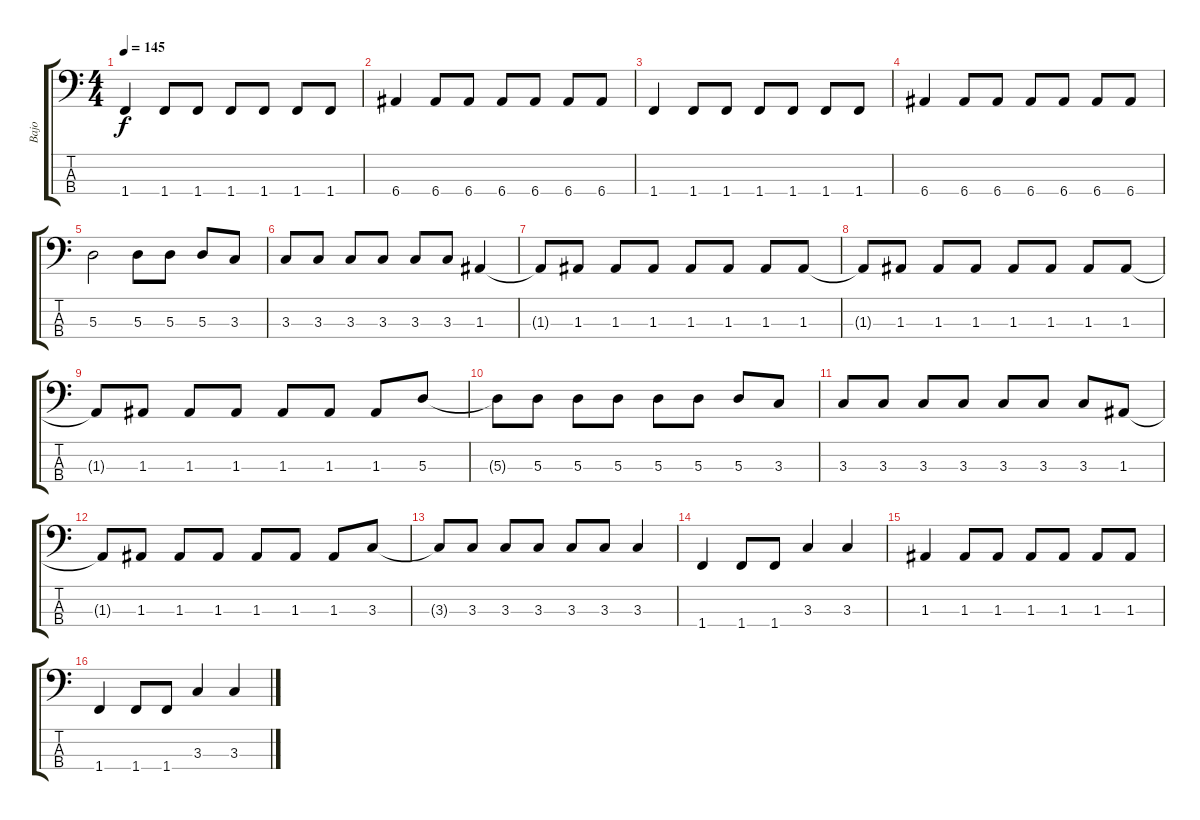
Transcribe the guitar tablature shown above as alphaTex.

\track ("Bajo" "Bajo") {instrument electricbassfinger}
\staff {score tabs}
\tuning (G2 D2 A1 E1) {hide}
\ts (4 4)
\tempo 145
\clef f4
\ks c
1.4.4{dy f} 1.4.8 1.4.8 1.4.8 1.4.8 1.4.8 1.4.8 |
6.4.4 6.4.8 6.4.8 6.4.8 6.4.8 6.4.8 6.4.8 |
1.4.4 1.4.8 1.4.8 1.4.8 1.4.8 1.4.8 1.4.8 |
6.4.4 6.4.8 6.4.8 6.4.8 6.4.8 6.4.8 6.4.8 |
5.3.2 5.3.8 5.3.8 5.3.8 3.3.8 |
3.3.8 3.3.8 3.3.8 3.3.8 3.3.8 3.3.8 1.3.4 |
1.3{t}.8 1.3.8 1.3.8 1.3.8 1.3.8 1.3.8 1.3.8 1.3.8 |
1.3{t}.8 1.3.8 1.3.8 1.3.8 1.3.8 1.3.8 1.3.8 1.3.8 |
1.3{t}.8 1.3.8 1.3.8 1.3.8 1.3.8 1.3.8 1.3.8 5.3.8 |
5.3{t}.8 5.3.8 5.3.8 5.3.8 5.3.8 5.3.8 5.3.8 3.3.8 |
3.3.8 3.3.8 3.3.8 3.3.8 3.3.8 3.3.8 3.3.8 1.3.8 |
1.3{t}.8 1.3.8 1.3.8 1.3.8 1.3.8 1.3.8 1.3.8 3.3.8 |
3.3{t}.8 3.3.8 3.3.8 3.3.8 3.3.8 3.3.8 3.3.4 |
1.4.4 1.4.8 1.4.8 3.3.4 3.3.4 |
1.3.4 1.3.8 1.3.8 1.3.8 1.3.8 1.3.8 1.3.8 |
1.4.4 1.4.8 1.4.8 3.3.4 3.3.4
